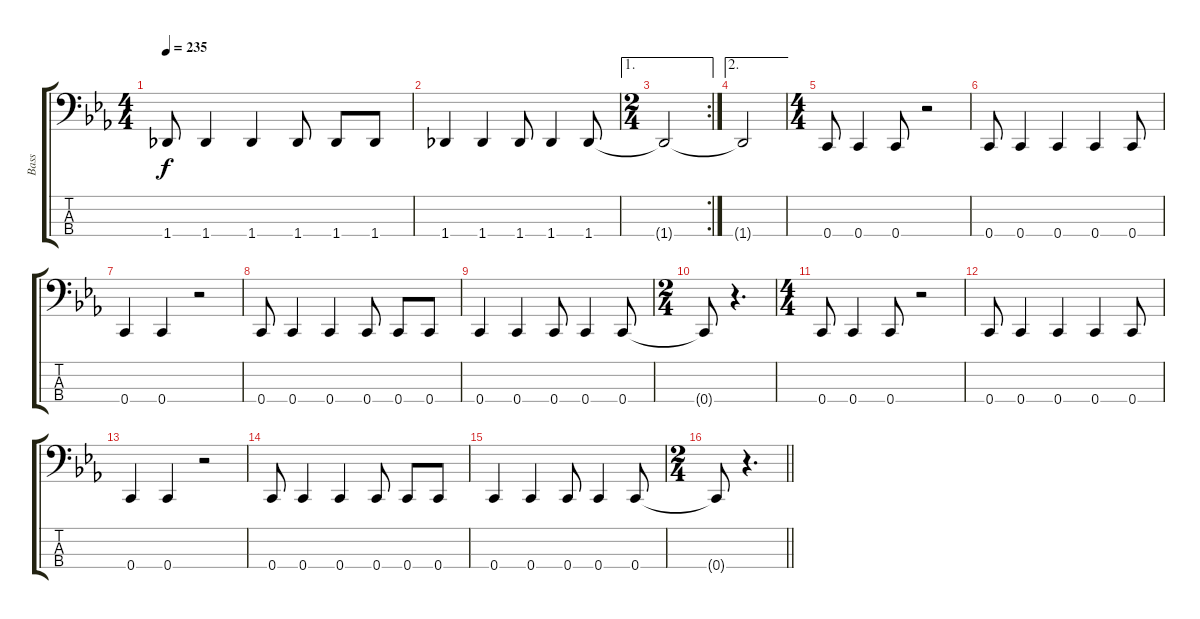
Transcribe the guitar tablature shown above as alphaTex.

\track ("Bass" "Bass") {instrument electricbasspick}
\staff {score tabs}
\tuning (F2 C2 G1 C1) {hide}
\ts (4 4)
\tempo 235
\clef f4
\ks cminor
1.4.8{dy f} 1.4.4 1.4.4 1.4.8 1.4.8 1.4.8 |
1.4.4 1.4.4 1.4.8 1.4.4 1.4.8 |
\ae 1
\rc 2
\ts (2 4)
1.4{t}.2 |
\ae 2
1.4{t}.2 |
\ts (4 4)
0.4.8{volume 11} 0.4.4 0.4.8 r.2 |
0.4.8 0.4.4 0.4.4 0.4.4 0.4.8 |
0.4.4 0.4.4 r.2 |
0.4.8 0.4.4 0.4.4 0.4.8 0.4.8 0.4.8 |
0.4.4 0.4.4 0.4.8 0.4.4 0.4.8 |
\ts (2 4)
0.4{t}.8 r.4{d} |
\ts (4 4)
0.4.8 0.4.4 0.4.8 r.2 |
0.4.8 0.4.4 0.4.4 0.4.4 0.4.8 |
0.4.4 0.4.4 r.2 |
0.4.8 0.4.4 0.4.4 0.4.8 0.4.8 0.4.8 |
0.4.4 0.4.4 0.4.8 0.4.4 0.4.8 |
\ts (2 4)
\barLineRight lightlight
0.4{t}.8 r.4{d}
